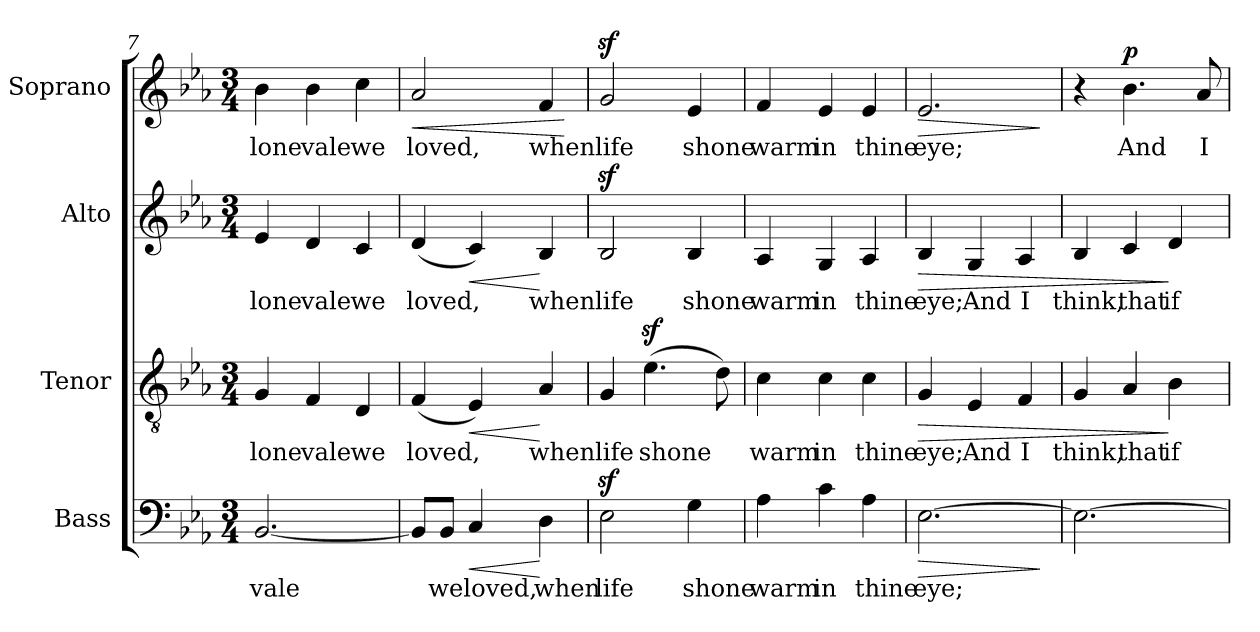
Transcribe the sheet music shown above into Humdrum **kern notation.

**kern	**text	**dynam	**kern	**text	**dynam	**kern	**text	**dynam	**kern	**text	**dynam
*part4	*part4	*part4	*part3	*part3	*part3	*part2	*part2	*part2	*part1	*part1	*part1
*staff4	*staff4	*staff4	*staff3	*staff3	*staff3	*staff2	*staff2	*staff2	*staff1	*staff1	*staff1
*I"Bass	*	*	*I"Tenor	*	*	*I"Alto	*	*	*I"Soprano	*	*
*I'B.	*	*	*I'T.	*	*	*I'A.	*	*	*I'S.	*	*
*clefF4	*	*	*clefGv2	*	*	*clefG2	*	*	*clefG2	*	*
*	*	*	*ITrd7c12	*	*	*	*	*	*	*	*
*k[b-e-a-]	*	*	*k[b-e-a-]	*	*	*k[b-e-a-]	*	*	*k[b-e-a-]	*	*
*E-:	*	*	*E-:	*	*	*E-:	*	*	*E-:	*	*
*M3/4	*	*	*M3/4	*	*	*M3/4	*	*	*M3/4	*	*
=7	=7	=7	=7	=7	=7	=7	=7	=7	=7	=7	=7
!	!LO:LY:b:color=#000000	!	!	!	!	!	!	!	!	!	!
!	!	!	!	!LO:LY:b:color=#000000	!	!	!	!	!	!	!
!	!	!	!	!	!	!	!LO:LY:b:color=#000000	!	!	!	!
!	!	!	!	!	!	!	!	!	!	!LO:LY:b:color=#000000	!
[2.BB-i/	vale	.	4GGi/	lone	.	4e-i/	lone	.	4b-i\	lone	.
!	!	!	!	!LO:LY:b:color=#000000	!	!	!	!	!	!	!
!	!	!	!	!	!	!	!LO:LY:b:color=#000000	!	!	!	!
!	!	!	!	!	!	!	!	!	!	!LO:LY:b:color=#000000	!
.	.	.	4FFi/	vale	.	4di/	vale	.	4b-i\	vale	.
!	!	!	!	!LO:LY:b:color=#000000	!	!	!	!	!	!	!
!	!	!	!	!	!	!	!LO:LY:b:color=#000000	!	!	!	!
!	!	!	!	!	!	!	!	!	!	!LO:LY:b:color=#000000	!
.	.	.	4DDi/	we	.	4ci/	we	.	4cci\	we	.
!!LO:LB:g=z
=8	=8	=8	=8	=8	=8	=8	=8	=8	=8	=8	=8
!	!	!	!	!LO:LY:b:color=#000000	!	!	!	!	!	!	!
!	!	!	!	!	!	!	!LO:LY:b:color=#000000	!	!	!	!
!	!	!	!	!	!	!	!	!	!	!LO:LY:b:color=#000000	!LO:HP:b
8BB-i/L]	.	.	(4FFi/	loved,	.	(4di/	loved,	.	2a-i/	loved,	<
!	!LO:LY:b:color=#000000	!	!	!	!	!	!	!	!	!	!
8BB-i/J	we	.	.	.	.	.	.	.	.	.	.
!	!LO:LY:b:color=#000000	!LO:HP:b	!	!	!LO:HP:b	!	!	!LO:HP:b	!	!	!
4Ci/	loved,	<	4EE-i/)	.	<	4ci/)	.	<	.	.	.
!	!LO:LY:b:color=#000000	!	!	!	!	!	!	!	!	!	!
!	!	!	!	!LO:LY:b:color=#000000	!	!	!	!	!	!	!
!	!	!	!	!	!	!	!LO:LY:b:color=#000000	!	!	!	!
!	!	!	!	!	!	!	!	!	!	!LO:LY:b:color=#000000	!
4Di\	when	[	4AA-i/	when	[	4B-i/	when	[	4fi/	when	.
.	.	.	.	.	.	.	.	.	.	.	[
=9	=9	=9	=9	=9	=9	=9	=9	=9	=9	=9	=9
!	!LO:LY:b:color=#000000	!	!	!	!	!	!	!	!	!	!
!	!	!	!	!LO:LY:b:color=#000000	!	!	!	!	!	!	!
!	!	!	!	!	!	!	!LO:LY:b:color=#000000	!	!	!	!
!	!	!	!	!	!	!	!	!	!	!LO:LY:b:color=#000000	!
2E-zi\	life	.	4GGi/	life	.	2B-zi/	life	.	2gzi/	life	.
!	!	!	!	!LO:LY:b:color=#000000	!	!	!	!	!	!	!
.	.	.	(4.E-zi\	shone	.	.	.	.	.	.	.
!	!LO:LY:b:color=#000000	!	!	!	!	!	!	!	!	!	!
!	!	!	!	!	!	!	!LO:LY:b:color=#000000	!	!	!	!
!	!	!	!	!	!	!	!	!	!	!LO:LY:b:color=#000000	!
4Gi\	shone	.	.	.	.	4B-i/	shone	.	4e-i/	shone	.
.	.	.	8Di\)	.	.	.	.	.	.	.	.
=10	=10	=10	=10	=10	=10	=10	=10	=10	=10	=10	=10
!	!LO:LY:b:color=#000000	!	!	!	!	!	!	!	!	!	!
!	!	!	!	!LO:LY:b:color=#000000	!	!	!	!	!	!	!
!	!	!	!	!	!	!	!LO:LY:b:color=#000000	!	!	!	!
!	!	!	!	!	!	!	!	!	!	!LO:LY:b:color=#000000	!
4A-i\	warm	.	4Ci\	warm	.	4A-i/	warm	.	4fi/	warm	.
!	!LO:LY:b:color=#000000	!	!	!	!	!	!	!	!	!	!
!	!	!	!	!LO:LY:b:color=#000000	!	!	!	!	!	!	!
!	!	!	!	!	!	!	!LO:LY:b:color=#000000	!	!	!	!
!	!	!	!	!	!	!	!	!	!	!LO:LY:b:color=#000000	!
4ci\	in	.	4Ci\	in	.	4Gi/	in	.	4e-i/	in	.
!	!LO:LY:b:color=#000000	!	!	!	!	!	!	!	!	!	!
!	!	!	!	!LO:LY:b:color=#000000	!	!	!	!	!	!	!
!	!	!	!	!	!	!	!LO:LY:b:color=#000000	!	!	!	!
!	!	!	!	!	!	!	!	!	!	!LO:LY:b:color=#000000	!
4A-i\	thine	.	4Ci\	thine	.	4A-i/	thine	.	4e-i/	thine	.
=11	=11	=11	=11	=11	=11	=11	=11	=11	=11	=11	=11
!	!LO:LY:b:color=#000000	!LO:HP:b	!	!	!	!	!	!	!	!	!
!	!	!	!	!LO:LY:b:color=#000000	!LO:HP:b	!	!	!	!	!	!
!	!	!	!	!	!	!	!LO:LY:b:color=#000000	!LO:HP:b	!	!	!
!	!	!	!	!	!	!	!	!	!	!LO:LY:b:color=#000000	!LO:HP:b
[2.E-i\	eye;	>	4GGi/	eye;	>	4B-i/	eye;	>	2.e-i/	eye;	>
!	!	!	!	!LO:LY:b:color=#000000	!	!	!	!	!	!	!
!	!	!	!	!	!	!	!LO:LY:b:color=#000000	!	!	!	!
.	.	.	4EE-i/	And	.	4Gi/	And	.	.	.	.
!	!	!	!	!LO:LY:b:color=#000000	!	!	!	!	!	!	!
!	!	!	!	!	!	!	!LO:LY:b:color=#000000	!	!	!	!
.	.	.	4FFi/	I	.	4A-i/	I	.	.	.	.
.	.	]	.	.	.	.	.	.	.	.	]
=12	=12	=12	=12	=12	=12	=12	=12	=12	=12	=12	=12
!	!	!	!	!LO:LY:b:color=#000000	!	!	!	!	!	!	!
!	!	!	!	!	!	!	!LO:LY:b:color=#000000	!	!	!	!
2.E-i\_	.	.	4GGi/	think,	.	4B-i/	think,	.	4r	.	.
!	!	!	!	!LO:LY:b:color=#000000	!	!	!	!	!	!	!
!	!	!	!	!	!	!	!LO:LY:b:color=#000000	!	!	!	!
!	!	!	!	!	!	!	!	!	!	!LO:LY:b:color=#000000	!
.	.	.	4AA-i/	that	.	4ci/	that	.	4.b-i\	And	p
!	!	!	!	!LO:LY:b:color=#000000	!	!	!	!	!	!	!
!	!	!	!	!	!	!	!LO:LY:b:color=#000000	!	!	!	!
.	.	.	4BB-i\	if	]	4di/	if	]	.	.	.
!	!	!	!	!	!	!	!	!	!	!LO:LY:b:color=#000000	!
.	.	.	.	.	.	.	.	.	8a-i/	I	.
=	=	=	=	=	=	=	=	=	=	=	=
*-	*-	*-	*-	*-	*-	*-	*-	*-	*-	*-	*-
